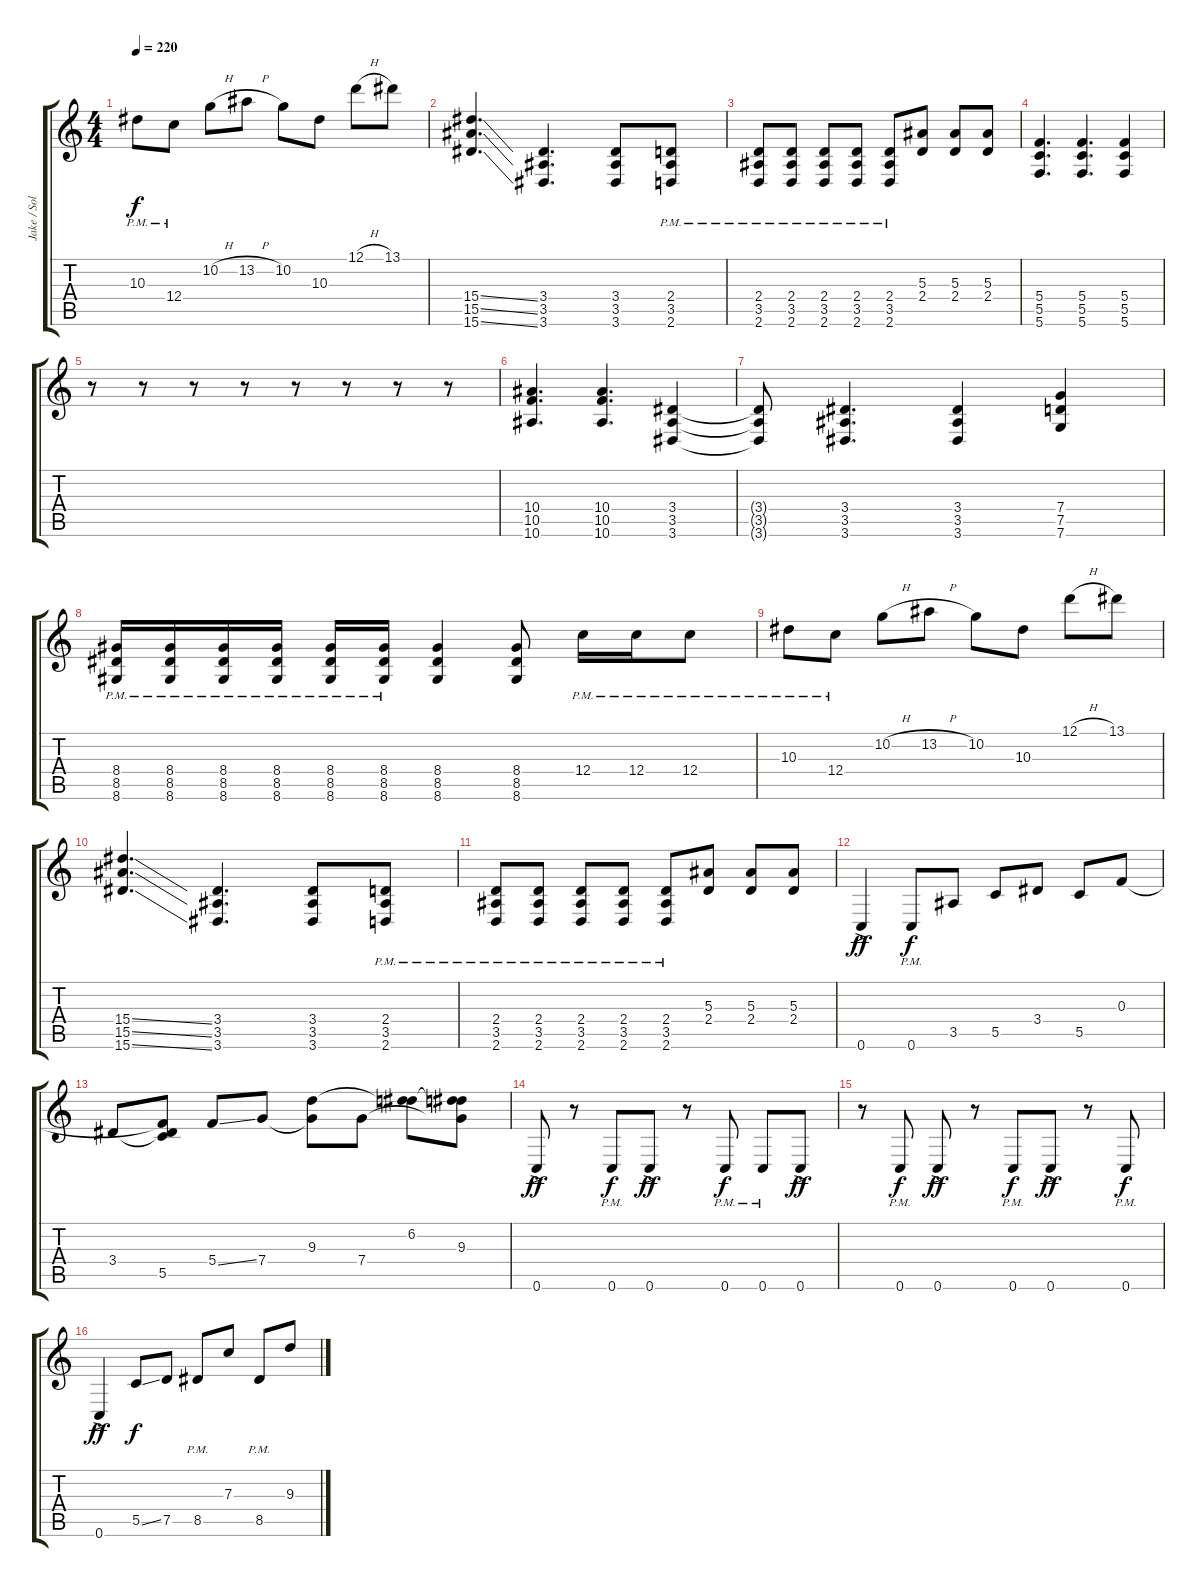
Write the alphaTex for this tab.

\track ("Jake / Solo" "Jake / Sol") {instrument overdrivenguitar}
\staff {score tabs}
\tuning (D4 A3 F3 C3 G2 C2) {hide}
\ts (4 4)
\tempo 220
\clef g2
\ks c
10.3{pm}.8{dy f} 12.4{pm}.8 10.2{h}.8 13.2{h}.8 10.2.8 10.3.8 12.1{h}.8 13.1.8 |
(15.4{ss} 15.5{ss} 15.6{ss}).4{d} (3.4 3.5 3.6).4{d} (3.4 3.5 3.6).8 (2.4{pm} 3.5{pm} 2.6{pm}).8 |
(2.4{pm} 3.5{pm} 2.6{pm}).8 (2.4{pm} 3.5{pm} 2.6{pm}).8 (2.4{pm} 3.5{pm} 2.6{pm}).8 (2.4{pm} 3.5{pm} 2.6{pm}).8 (2.4{pm} 3.5{pm} 2.6{pm}).8 (5.3 2.4).8 (5.3 2.4).8 (5.3 2.4).8 |
(5.4 5.5 5.6).4{d} (5.4 5.5 5.6).4{d} (5.4 5.5 5.6).4 |
r.8 r.8 r.8 r.8 r.8 r.8 r.8 r.8 |
(10.4 10.5 10.6).4{d} (10.4 10.5 10.6).4{d} (3.4 3.5 3.6).4 |
(3.4{t} 3.5{t} 3.6{t}).8 (3.4 3.5 3.6).4{d} (3.4 3.5 3.6).4 (7.4 7.5 7.6).4 |
(8.4{pm} 8.5{pm} 8.6{pm}).16 (8.4{pm} 8.5{pm} 8.6{pm}).16 (8.4{pm} 8.5{pm} 8.6{pm}).16 (8.4{pm} 8.5{pm} 8.6{pm}).16 (8.4{pm} 8.5{pm} 8.6{pm}).16 (8.4{pm} 8.5{pm} 8.6{pm}).16 (8.4 8.5 8.6).4 (8.4 8.5 8.6).8 12.4{pm}.16 12.4{pm}.16 12.4{pm}.8 |
10.3{pm}.8 12.4{pm}.8 10.2{h}.8 13.2{h}.8 10.2.8 10.3.8 12.1{h}.8 13.1.8 |
(15.4{ss} 15.5{ss} 15.6{ss}).4{d} (3.4 3.5 3.6).4{d} (3.4 3.5 3.6).8 (2.4{pm} 3.5{pm} 2.6{pm}).8 |
(2.4{pm} 3.5{pm} 2.6{pm}).8 (2.4{pm} 3.5{pm} 2.6{pm}).8 (2.4{pm} 3.5{pm} 2.6{pm}).8 (2.4{pm} 3.5{pm} 2.6{pm}).8 (2.4{pm} 3.5{pm} 2.6{pm}).8 (5.3 2.4).8 (5.3 2.4).8 (5.3 2.4).8 |
0.6{ac}.4{dy ff} 0.6{pm}.8{dy f} 3.5.8 5.5.8 3.4.8 5.5.8 0.3.8 |
3.4.8 (0.3{t} 3.4{t} 5.5).8 5.4{ss}.8 7.4.8 (9.3 7.4{t}).8 7.4.8 (6.2 9.3{t}).8 (6.2{t} 9.3 7.4{t}).8 |
0.6{ac}.8{dy ff} r.8 0.6{pm}.8{dy f} 0.6{ac}.8{dy ff} r.8 0.6{pm}.8{dy f} 0.6{pm}.8 0.6{ac}.8{dy ff} |
r.8 0.6{pm}.8{dy f} 0.6{ac}.8{dy ff} r.8 0.6{pm}.8{dy f} 0.6{ac}.8{dy ff} r.8 0.6{pm}.8{dy f} |
0.6{ac}.4{dy ff} 5.5{ss}.8{dy f} 7.5.8 8.5{pm}.8 7.3.8 8.5{pm}.8 9.3{h}.8
